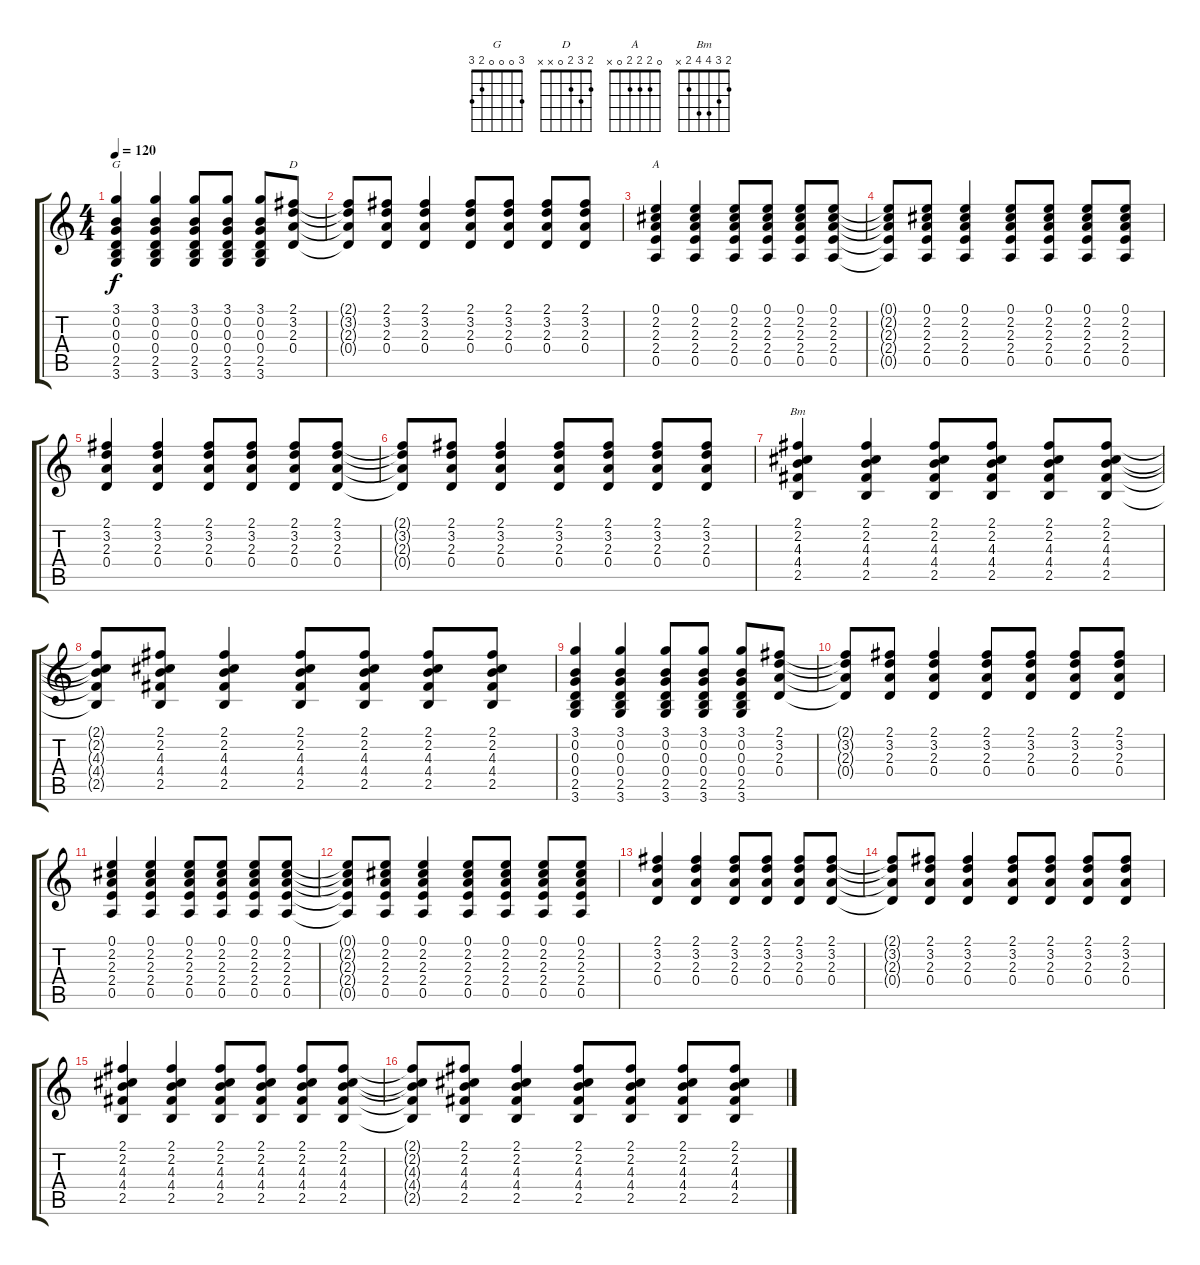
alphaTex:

\track (" " " ") {instrument overdrivenguitar}
\staff {score tabs}
\tuning (E4 B3 G3 D3 A2 E2) {hide}
\chord ("G" 3 0 0 0 2 3)
\chord ("D" 2 3 2 0 x x)
\chord ("A" 0 2 2 2 0 x)
\chord ("Bm" 2 3 4 4 2 x)
\ts (4 4)
\tempo 120
\clef g2
\ks c
(3.1 0.2 0.3 0.4 2.5 3.6).4{ch "G" dy f} (3.1 0.2 0.3 0.4 2.5 3.6).4 (3.1 0.2 0.3 0.4 2.5 3.6).8 (3.1 0.2 0.3 0.4 2.5 3.6).8 (3.1 0.2 0.3 0.4 2.5 3.6).8 (2.1 3.2 2.3 0.4).8{ch "D"} |
(2.1{t} 3.2{t} 2.3{t} 0.4{t}).8 (2.1 3.2 2.3 0.4).8 (2.1 3.2 2.3 0.4).4 (2.1 3.2 2.3 0.4).8 (2.1 3.2 2.3 0.4).8 (2.1 3.2 2.3 0.4).8 (2.1 3.2 2.3 0.4).8 |
(0.1 2.2 2.3 2.4 0.5).4{ch "A"} (0.1 2.2 2.3 2.4 0.5).4 (0.1 2.2 2.3 2.4 0.5).8 (0.1 2.2 2.3 2.4 0.5).8 (0.1 2.2 2.3 2.4 0.5).8 (0.1 2.2 2.3 2.4 0.5).8 |
(0.1{t} 2.2{t} 2.3{t} 2.4{t} 0.5{t}).8 (0.1 2.2 2.3 2.4 0.5).8 (0.1 2.2 2.3 2.4 0.5).4 (0.1 2.2 2.3 2.4 0.5).8 (0.1 2.2 2.3 2.4 0.5).8 (0.1 2.2 2.3 2.4 0.5).8 (0.1 2.2 2.3 2.4 0.5).8 |
(2.1 3.2 2.3 0.4).4 (2.1 3.2 2.3 0.4).4 (2.1 3.2 2.3 0.4).8 (2.1 3.2 2.3 0.4).8 (2.1 3.2 2.3 0.4).8 (2.1 3.2 2.3 0.4).8 |
(2.1{t} 3.2{t} 2.3{t} 0.4{t}).8 (2.1 3.2 2.3 0.4).8 (2.1 3.2 2.3 0.4).4 (2.1 3.2 2.3 0.4).8 (2.1 3.2 2.3 0.4).8 (2.1 3.2 2.3 0.4).8 (2.1 3.2 2.3 0.4).8 |
(2.1 2.2 4.3 4.4 2.5).4{ch "Bm"} (2.1 2.2 4.3 4.4 2.5).4 (2.1 2.2 4.3 4.4 2.5).8 (2.1 2.2 4.3 4.4 2.5).8 (2.1 2.2 4.3 4.4 2.5).8 (2.1 2.2 4.3 4.4 2.5).8 |
(2.1{t} 2.2{t} 4.3{t} 4.4{t} 2.5{t}).8 (2.1 2.2 4.3 4.4 2.5).8 (2.1 2.2 4.3 4.4 2.5).4 (2.1 2.2 4.3 4.4 2.5).8 (2.1 2.2 4.3 4.4 2.5).8 (2.1 2.2 4.3 4.4 2.5).8 (2.1 2.2 4.3 4.4 2.5).8 |
(3.1 0.2 0.3 0.4 2.5 3.6).4 (3.1 0.2 0.3 0.4 2.5 3.6).4 (3.1 0.2 0.3 0.4 2.5 3.6).8 (3.1 0.2 0.3 0.4 2.5 3.6).8 (3.1 0.2 0.3 0.4 2.5 3.6).8 (2.1 3.2 2.3 0.4).8 |
(2.1{t} 3.2{t} 2.3{t} 0.4{t}).8 (2.1 3.2 2.3 0.4).8 (2.1 3.2 2.3 0.4).4 (2.1 3.2 2.3 0.4).8 (2.1 3.2 2.3 0.4).8 (2.1 3.2 2.3 0.4).8 (2.1 3.2 2.3 0.4).8 |
(0.1 2.2 2.3 2.4 0.5).4 (0.1 2.2 2.3 2.4 0.5).4 (0.1 2.2 2.3 2.4 0.5).8 (0.1 2.2 2.3 2.4 0.5).8 (0.1 2.2 2.3 2.4 0.5).8 (0.1 2.2 2.3 2.4 0.5).8 |
(0.1{t} 2.2{t} 2.3{t} 2.4{t} 0.5{t}).8 (0.1 2.2 2.3 2.4 0.5).8 (0.1 2.2 2.3 2.4 0.5).4 (0.1 2.2 2.3 2.4 0.5).8 (0.1 2.2 2.3 2.4 0.5).8 (0.1 2.2 2.3 2.4 0.5).8 (0.1 2.2 2.3 2.4 0.5).8 |
(2.1 3.2 2.3 0.4).4 (2.1 3.2 2.3 0.4).4 (2.1 3.2 2.3 0.4).8 (2.1 3.2 2.3 0.4).8 (2.1 3.2 2.3 0.4).8 (2.1 3.2 2.3 0.4).8 |
(2.1{t} 3.2{t} 2.3{t} 0.4{t}).8 (2.1 3.2 2.3 0.4).8 (2.1 3.2 2.3 0.4).4 (2.1 3.2 2.3 0.4).8 (2.1 3.2 2.3 0.4).8 (2.1 3.2 2.3 0.4).8 (2.1 3.2 2.3 0.4).8 |
(2.1 2.2 4.3 4.4 2.5).4 (2.1 2.2 4.3 4.4 2.5).4 (2.1 2.2 4.3 4.4 2.5).8 (2.1 2.2 4.3 4.4 2.5).8 (2.1 2.2 4.3 4.4 2.5).8 (2.1 2.2 4.3 4.4 2.5).8 |
(2.1{t} 2.2{t} 4.3{t} 4.4{t} 2.5{t}).8 (2.1 2.2 4.3 4.4 2.5).8 (2.1 2.2 4.3 4.4 2.5).4 (2.1 2.2 4.3 4.4 2.5).8 (2.1 2.2 4.3 4.4 2.5).8 (2.1 2.2 4.3 4.4 2.5).8 (2.1 2.2 4.3 4.4 2.5).8
